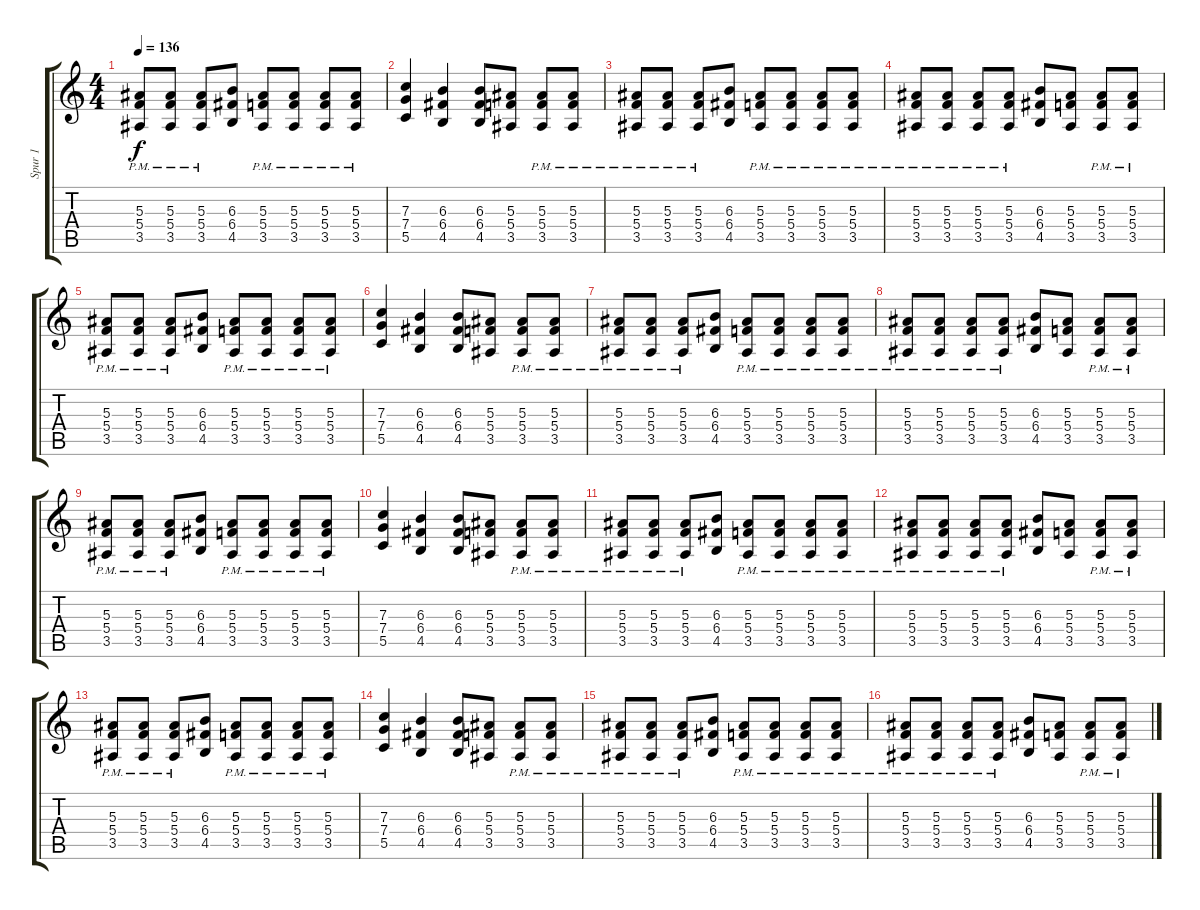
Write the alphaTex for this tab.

\track ("Spur 1" "Spur 1") {instrument distortionguitar}
\staff {score tabs}
\tuning (D4 A3 F3 C3 G2 D2) {hide}
\ts (4 4)
\tempo 136
\clef g2
\ks c
(5.3{pm} 5.4{pm} 3.5{pm}).8{dy f} (5.3{pm} 5.4{pm} 3.5{pm}).8 (5.3{pm} 5.4{pm} 3.5{pm}).8 (6.3 6.4 4.5).8 (5.3{pm} 5.4{pm} 3.5{pm}).8 (5.3{pm} 5.4{pm} 3.5{pm}).8 (5.3{pm} 5.4{pm} 3.5{pm}).8 (5.3{pm} 5.4{pm} 3.5{pm}).8 |
(7.3 7.4 5.5).4 (6.3 6.4 4.5).4 (6.3 6.4 4.5).8 (5.3 5.4 3.5).8 (5.3{pm} 5.4{pm} 3.5{pm}).8 (5.3{pm} 5.4{pm} 3.5{pm}).8 |
(5.3{pm} 5.4{pm} 3.5{pm}).8 (5.3{pm} 5.4{pm} 3.5{pm}).8 (5.3{pm} 5.4{pm} 3.5{pm}).8 (6.3 6.4 4.5).8 (5.3{pm} 5.4{pm} 3.5{pm}).8 (5.3{pm} 5.4{pm} 3.5{pm}).8 (5.3{pm} 5.4{pm} 3.5{pm}).8 (5.3{pm} 5.4{pm} 3.5{pm}).8 |
(5.3{pm} 5.4{pm} 3.5{pm}).8 (5.3{pm} 5.4{pm} 3.5{pm}).8 (5.3{pm} 5.4{pm} 3.5{pm}).8 (5.3{pm} 5.4{pm} 3.5{pm}).8 (6.3 6.4 4.5).8 (5.3 5.4 3.5).8 (5.3{pm} 5.4{pm} 3.5{pm}).8 (5.3{pm} 5.4{pm} 3.5{pm}).8 |
(5.3{pm} 5.4{pm} 3.5{pm}).8 (5.3{pm} 5.4{pm} 3.5{pm}).8 (5.3{pm} 5.4{pm} 3.5{pm}).8 (6.3 6.4 4.5).8 (5.3{pm} 5.4{pm} 3.5{pm}).8 (5.3{pm} 5.4{pm} 3.5{pm}).8 (5.3{pm} 5.4{pm} 3.5{pm}).8 (5.3{pm} 5.4{pm} 3.5{pm}).8 |
(7.3 7.4 5.5).4 (6.3 6.4 4.5).4 (6.3 6.4 4.5).8 (5.3 5.4 3.5).8 (5.3{pm} 5.4{pm} 3.5{pm}).8 (5.3{pm} 5.4{pm} 3.5{pm}).8 |
(5.3{pm} 5.4{pm} 3.5{pm}).8 (5.3{pm} 5.4{pm} 3.5{pm}).8 (5.3{pm} 5.4{pm} 3.5{pm}).8 (6.3 6.4 4.5).8 (5.3{pm} 5.4{pm} 3.5{pm}).8 (5.3{pm} 5.4{pm} 3.5{pm}).8 (5.3{pm} 5.4{pm} 3.5{pm}).8 (5.3{pm} 5.4{pm} 3.5{pm}).8 |
(5.3{pm} 5.4{pm} 3.5{pm}).8 (5.3{pm} 5.4{pm} 3.5{pm}).8 (5.3{pm} 5.4{pm} 3.5{pm}).8 (5.3{pm} 5.4{pm} 3.5{pm}).8 (6.3 6.4 4.5).8 (5.3 5.4 3.5).8 (5.3{pm} 5.4{pm} 3.5{pm}).8 (5.3{pm} 5.4{pm} 3.5{pm}).8 |
(5.3{pm} 5.4{pm} 3.5{pm}).8 (5.3{pm} 5.4{pm} 3.5{pm}).8 (5.3{pm} 5.4{pm} 3.5{pm}).8 (6.3 6.4 4.5).8 (5.3{pm} 5.4{pm} 3.5{pm}).8 (5.3{pm} 5.4{pm} 3.5{pm}).8 (5.3{pm} 5.4{pm} 3.5{pm}).8 (5.3{pm} 5.4{pm} 3.5{pm}).8 |
(7.3 7.4 5.5).4 (6.3 6.4 4.5).4 (6.3 6.4 4.5).8 (5.3 5.4 3.5).8 (5.3{pm} 5.4{pm} 3.5{pm}).8 (5.3{pm} 5.4{pm} 3.5{pm}).8 |
(5.3{pm} 5.4{pm} 3.5{pm}).8 (5.3{pm} 5.4{pm} 3.5{pm}).8 (5.3{pm} 5.4{pm} 3.5{pm}).8 (6.3 6.4 4.5).8 (5.3{pm} 5.4{pm} 3.5{pm}).8 (5.3{pm} 5.4{pm} 3.5{pm}).8 (5.3{pm} 5.4{pm} 3.5{pm}).8 (5.3{pm} 5.4{pm} 3.5{pm}).8 |
(5.3{pm} 5.4{pm} 3.5{pm}).8 (5.3{pm} 5.4{pm} 3.5{pm}).8 (5.3{pm} 5.4{pm} 3.5{pm}).8 (5.3{pm} 5.4{pm} 3.5{pm}).8 (6.3 6.4 4.5).8 (5.3 5.4 3.5).8 (5.3{pm} 5.4{pm} 3.5{pm}).8 (5.3{pm} 5.4{pm} 3.5{pm}).8 |
(5.3{pm} 5.4{pm} 3.5{pm}).8 (5.3{pm} 5.4{pm} 3.5{pm}).8 (5.3{pm} 5.4{pm} 3.5{pm}).8 (6.3 6.4 4.5).8 (5.3{pm} 5.4{pm} 3.5{pm}).8 (5.3{pm} 5.4{pm} 3.5{pm}).8 (5.3{pm} 5.4{pm} 3.5{pm}).8 (5.3{pm} 5.4{pm} 3.5{pm}).8 |
(7.3 7.4 5.5).4 (6.3 6.4 4.5).4 (6.3 6.4 4.5).8 (5.3 5.4 3.5).8 (5.3{pm} 5.4{pm} 3.5{pm}).8 (5.3{pm} 5.4{pm} 3.5{pm}).8 |
(5.3{pm} 5.4{pm} 3.5{pm}).8 (5.3{pm} 5.4{pm} 3.5{pm}).8 (5.3{pm} 5.4{pm} 3.5{pm}).8 (6.3 6.4 4.5).8 (5.3{pm} 5.4{pm} 3.5{pm}).8 (5.3{pm} 5.4{pm} 3.5{pm}).8 (5.3{pm} 5.4{pm} 3.5{pm}).8 (5.3{pm} 5.4{pm} 3.5{pm}).8 |
(5.3{pm} 5.4{pm} 3.5{pm}).8 (5.3{pm} 5.4{pm} 3.5{pm}).8 (5.3{pm} 5.4{pm} 3.5{pm}).8 (5.3{pm} 5.4{pm} 3.5{pm}).8 (6.3 6.4 4.5).8 (5.3 5.4 3.5).8 (5.3{pm} 5.4{pm} 3.5{pm}).8 (5.3{pm} 5.4{pm} 3.5{pm}).8
